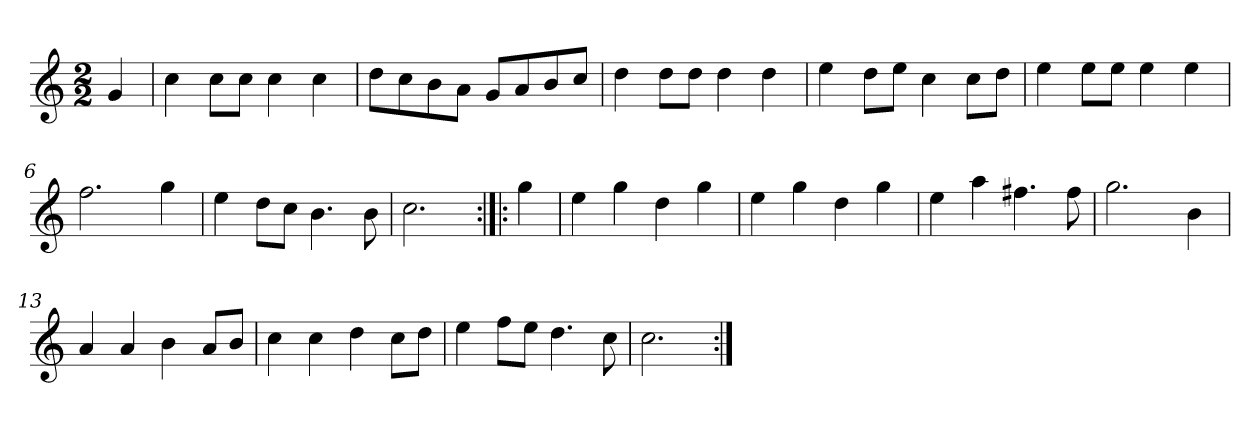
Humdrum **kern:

**kern
*part1
*staff1
*clefG2
*k[]
*C:
*M2/2
*MM152
=
4g
=1
4cc
8cc\L
8cc\J
4cc
4cc
=2
8dd\L
8cc\
8b\
8a\J
8g/L
8a/
8b/
8cc/J
=3
4dd
8dd\L
8dd\J
4dd
4dd
=4
4ee
8dd\L
8ee\J
4cc
8cc\L
8dd\J
=5
4ee
8ee\L
8ee\J
4ee
4ee
=6
2.ff
4gg
=7
4ee
8dd\L
8cc\J
4.b
8b
=8
2.cc
=:|!|:
4gg
=9
4ee
4gg
4dd
4gg
=10
4ee
4gg
4dd
4gg
=11
4ee
4aa
4.ff#X
8ff#
=12
2.gg
4b
=13
4a
4a
4b
8a/L
8b/J
=14
4cc
4cc
4dd
8cc\L
8dd\J
=15
4ee
8ff\L
8ee\J
4.dd
8cc
=16
2.cc
=:|!
*-
